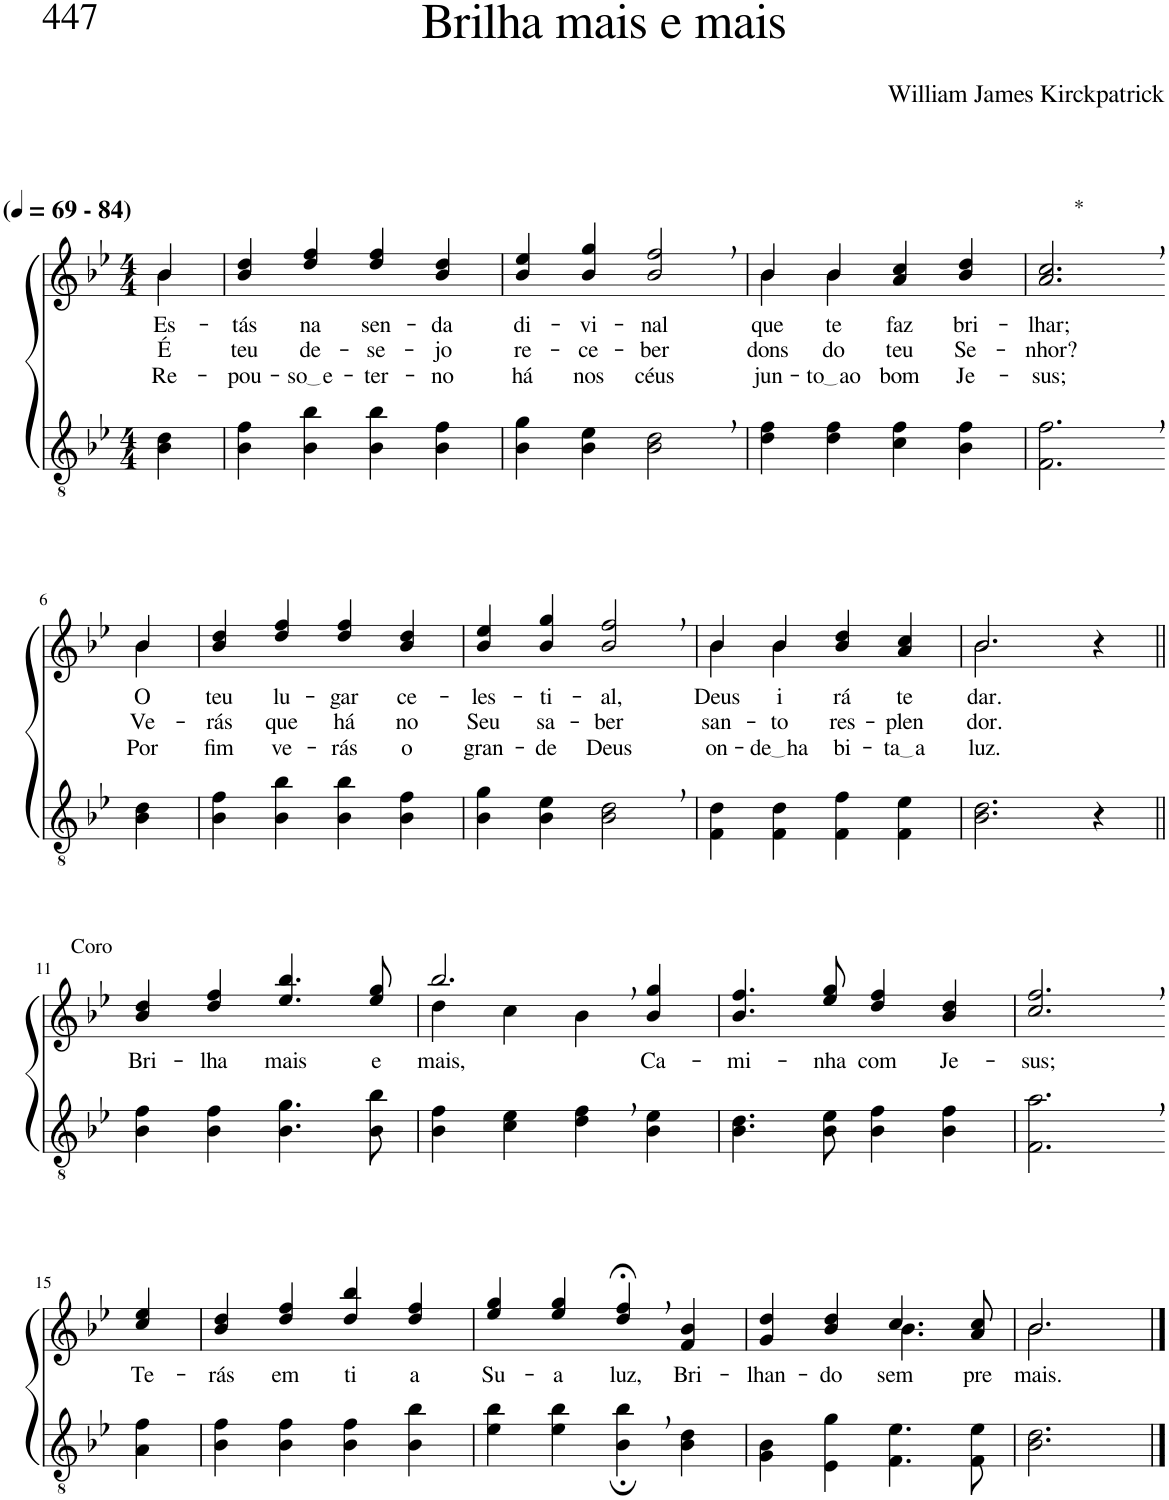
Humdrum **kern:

**kern	**kern	**text	**text	**text
*part2	*part1	*part1	*part1	*part1
*staff2	*staff1	*staff1	*staff1	*staff1
*I"Parte III e IV	*I"Parte I e II	*	*	*
*clefGv2	*clefG2	*	*	*
*Trd4c7	*Trd4c7	*	*	*
*k[b-e-]	*k[b-e-]	*	*	*
*M4/4	*M4/4	*	*	*
*MM69	*MM69	*	*	*
=1	=1	=1	=1	=1
*	*^	*	*	*
!	!LO:TX:a:B:t=(	!	!	!	!
!	!LO:TX:a:B:t=- 84)	!	!	!	!
!	!	!	!LO:LY:b	!LO:LY:b	!LO:LY:b
4B-\ 4d\	4b-/	4b-\	Es-	É	Re-
=2	=2	=2	=2	=2	=2
!	!	!	!LO:LY:b	!LO:LY:b	!LO:LY:b
*	*v	*v	*	*	*
4B-\ 4f\	4b-/ 4dd/	-tás	teu	-pou-
!	!	!LO:LY:b	!LO:LY:b	!LO:LY:b
4B-\ 4b-\	4dd/ 4ff/	na	de-	so e
!	!	!LO:LY:b	!LO:LY:b	!LO:LY:b
4B-\ 4b-\	4dd/ 4ff/	sen-	-se-	-ter-
!	!	!LO:LY:b	!LO:LY:b	!LO:LY:b
4B-\ 4f\	4b-/ 4dd/	-da	-jo	-no
=3	=3	=3	=3	=3
!	!	!LO:LY:b	!LO:LY:b	!LO:LY:b
4B-\ 4g\	4b-/ 4ee-/	di-	re-	há
!	!	!LO:LY:b	!LO:LY:b	!LO:LY:b
4B-\ 4e-\	4b-/ 4gg/	-vi-	-ce-	nos
!	!	!LO:LY:b	!LO:LY:b	!LO:LY:b
2B-\, 2d\,	2b-/, 2ff/,	-nal	-ber	céus
=4	=4	=4	=4	=4
*	*^	*	*	*
!	!	!	!LO:LY:b	!LO:LY:b	!LO:LY:b
4d\ 4f\	4b-/	4b-\	que	dons	jun-
!	!	!	!LO:LY:b	!LO:LY:b	!LO:LY:b
4d\ 4f\	4b-/	4b-\	te	do	to ao
!	!	!	!LO:LY:b	!LO:LY:b	!LO:LY:b
4c\ 4f\	4a/ 4cc/	2ryy	faz	teu	-bom
!	!	!	!LO:LY:b	!LO:LY:b	!LO:LY:b
4B-\ 4f\	4b-/ 4dd/	.	bri-	Se-	Je-
*	*v	*v	*	*	*
=5	=5	=5	=5	=5
!	!LO:TX:a:t=*	!	!	!
!	!	!LO:LY:b	!LO:LY:b	!LO:LY:b
2.F\, 2.f\,	2.a/, 2.cc/,	-lhar;	-nhor?	-sus;
!!LO:LB:g=z
=6-	=6-	=6-	=6-	=6-
*	*^	*	*	*
!	!	!	!LO:LY:b	!LO:LY:b	!LO:LY:b
4B-\ 4d\	4b-/	4b-\	O	Ve-	Por
=7	=7	=7	=7	=7	=7
!	!	!	!LO:LY:b	!LO:LY:b	!LO:LY:b
*	*v	*v	*	*	*
4B-\ 4f\	4b-/ 4dd/	teu	-rás	fim
!	!	!LO:LY:b	!LO:LY:b	!LO:LY:b
4B-\ 4b-\	4dd/ 4ff/	lu-	que	ve-
!	!	!LO:LY:b	!LO:LY:b	!LO:LY:b
4B-\ 4b-\	4dd/ 4ff/	-gar	há	-rás
!	!	!LO:LY:b	!LO:LY:b	!LO:LY:b
4B-\ 4f\	4b-/ 4dd/	ce-	no	o
=8	=8	=8	=8	=8
!	!	!LO:LY:b	!LO:LY:b	!LO:LY:b
4B-\ 4g\	4b-/ 4ee-/	-les-	Seu	gran-
!	!	!LO:LY:b	!LO:LY:b	!LO:LY:b
4B-\ 4e-\	4b-/ 4gg/	-ti-	sa-	-de
!	!	!LO:LY:b	!LO:LY:b	!LO:LY:b
2B-\, 2d\,	2b-/, 2ff/,	-al,	-ber	Deus
=9	=9	=9	=9	=9
*	*^	*	*	*
!	!	!	!LO:LY:b	!LO:LY:b	!LO:LY:b
4F\ 4d\	4b-/	4b-\	Deus	san-	on-
!	!	!	!LO:LY:b	!LO:LY:b	!LO:LY:b
4F\ 4d\	4b-/	4b-\	i-	-to	de ha
!	!	!	!LO:LY:b	!LO:LY:b	!LO:LY:b
4F\ 4f\	4b-/ 4dd/	2ryy	-rá	res-	-bi-
!	!	!	!LO:LY:b	!LO:LY:b	!LO:LY:b
4F\ 4e-\	4a/ 4cc/	.	te	-plen-	ta a
=10	=10	=10	=10	=10	=10
!	!	!	!LO:LY:b	!LO:LY:b	!LO:LY:b
2.B-\ 2.d\	2.b-/	2.b-\	dar.	-dor.	-luz.
4r	4r	4ryy	.	.	.
!!LO:LB:g=z
=11||	=11||	=11||	=11||	=11||	=11||
!	!LO:TX:a:t=Coro	!	!	!	!
!	!	!	!LO:LY:b	!	!
*	*v	*v	*	*	*
4B-\ 4f\	4b-/ 4dd/	Bri-	.	.
!	!	!LO:LY:b	!	!
4B-\ 4f\	4dd/ 4ff/	-lha	.	.
!	!	!LO:LY:b	!	!
4.B-\ 4.g\	4.ee-/ 4.bb-/	mais	.	.
!	!	!LO:LY:b	!	!
8B-\ 8b-\	8ee-/ 8gg/	e	.	.
=12	=12	=12	=12	=12
*	*^	*	*	*
!	!	!	!LO:LY:b	!	!
4B-\ 4f\	2.bb-,/	4dd\	mais,	.	.
4c\ 4e-\	.	4cc\	.	.	.
4d\, 4f\,	.	4b-\	.	.	.
!	!	!	!LO:LY:b	!	!
4B-\ 4e-\	4b-/ 4gg/	4ryy	Ca-	.	.
=13	=13	=13	=13	=13	=13
!	!	!	!LO:LY:b	!	!
*	*v	*v	*	*	*
4.B-\ 4.d\	4.b-/ 4.ff/	-mi-	.	.
!	!	!LO:LY:b	!	!
8B-\ 8e-\	8ee-/ 8gg/	-nha	.	.
!	!	!LO:LY:b	!	!
4B-\ 4f\	4dd/ 4ff/	com	.	.
!	!	!LO:LY:b	!	!
4B-\ 4f\	4b-/ 4dd/	Je-	.	.
=14	=14	=14	=14	=14
!	!	!LO:LY:b	!	!
2.F\, 2.a\,	2.cc/, 2.ff/,	-sus;	.	.
!!LO:LB:g=z
=15-	=15-	=15-	=15-	=15-
!	!	!LO:LY:b	!	!
4A\ 4f\	4cc/ 4ee-/	Te-	.	.
=16	=16	=16	=16	=16
!	!	!LO:LY:b	!	!
4B-\ 4f\	4b-/ 4dd/	-rás	.	.
!	!	!LO:LY:b	!	!
4B-\ 4f\	4dd/ 4ff/	em	.	.
!	!	!LO:LY:b	!	!
4B-\ 4f\	4dd/ 4bb-/	ti	.	.
!	!	!LO:LY:b	!	!
4B-\ 4b-\	4dd/ 4ff/	a	.	.
=17	=17	=17	=17	=17
!	!	!LO:LY:b	!	!
4e-\ 4b-\	4ee-/ 4gg/	Su-	.	.
!	!	!LO:LY:b	!	!
4e-\ 4b-\	4ee-/ 4gg/	-a	.	.
!	!	!LO:LY:b	!	!
4B-\;, 4b-\;,	4dd/;<, 4ff/;<,	luz,	.	.
!	!	!LO:LY:b	!	!
4B-\ 4d\	4f/ 4b-/	Bri-	.	.
=18	=18	=18	=18	=18
!	!	!LO:LY:b	!	!
*	*^	*	*	*
4G\ 4B-\	4g/ 4dd/	2ryy	-lhan-	.	.
!	!	!	!LO:LY:b	!	!
4E-\ 4g\	4b-/ 4dd/	.	-do	.	.
!	!	!	!LO:LY:b	!	!
4.F\ 4.e-\	4.cc/	4.b-\	sem-	.	.
!	!	!	!LO:LY:b	!	!
8F\ 8e-\	8a/ 8cc/	8ryy	-pre	.	.
=19	=19	=19	=19	=19	=19
!	!	!	!LO:LY:b	!	!
2.B-\ 2.d\	2.b-\	2.b-/	mais.	.	.
*	*v	*v	*	*	*
==	==	==	==	==
*-	*-	*-	*-	*-
